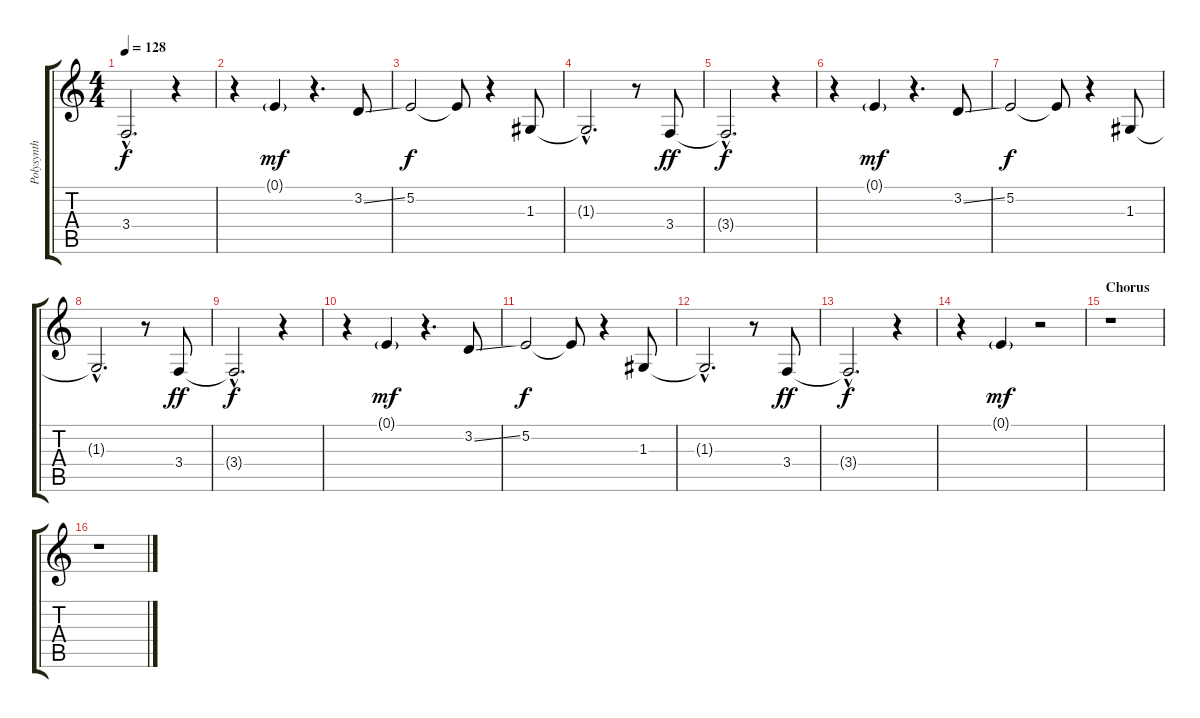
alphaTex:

\track ("Polysynth" "Polysynth") {instrument pad3polysynth}
\staff {score tabs}
\tuning (E4 B3 G3 D3 A2 E2) {hide}
\ts (4 4)
\tempo 128
\clef g2
\ks c
3.4{hac t}.2{d dy f} r.4 |
r.4 0.1{g}.4{dy mf} r.4{d} 3.2{ss}.8 |
5.2.2{dy f} 5.2{t}.8 r.4 1.3.8 |
1.3{hac t}.2{d} r.8 3.4.8{dy ff} |
3.4{hac t}.2{d dy f} r.4 |
r.4 0.1{g}.4{dy mf} r.4{d} 3.2{ss}.8 |
5.2.2{dy f} 5.2{t}.8 r.4 1.3.8 |
1.3{hac t}.2{d} r.8 3.4.8{dy ff} |
3.4{hac t}.2{d dy f} r.4 |
r.4 0.1{g}.4{dy mf} r.4{d} 3.2{ss}.8 |
5.2.2{dy f} 5.2{t}.8 r.4 1.3.8 |
1.3{hac t}.2{d} r.8 3.4.8{dy ff} |
3.4{hac t}.2{d dy f} r.4 |
r.4 0.1{g}.4{dy mf} r.2 |
\section ("" "Chorus")
r.1 |
r.1
